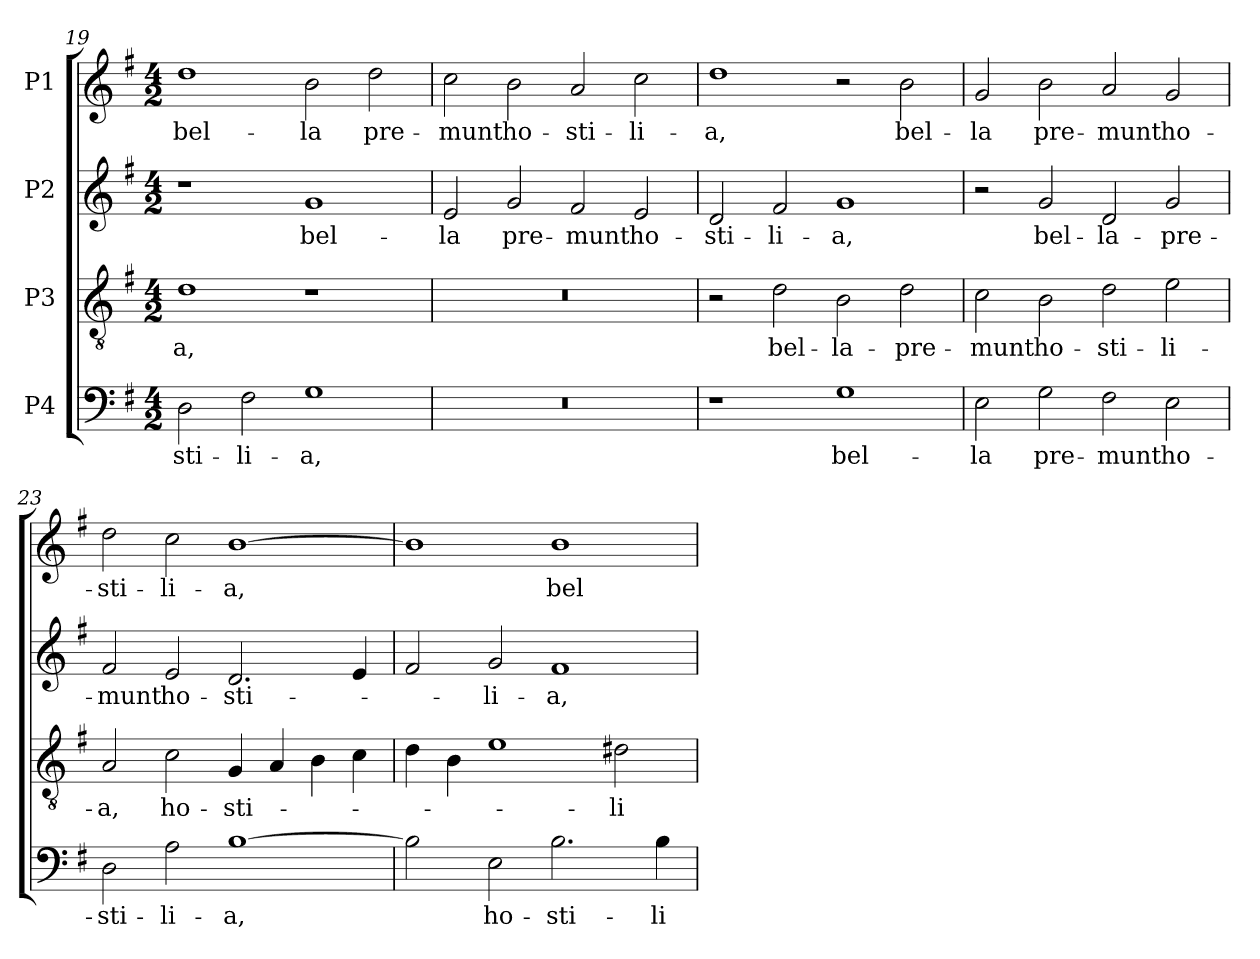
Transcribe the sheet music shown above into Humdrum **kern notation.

**kern	**text	**kern	**text	**kern	**text	**kern	**text
*part4	*part4	*part3	*part3	*part2	*part2	*part1	*part1
*staff4	*staff4	*staff3	*staff3	*staff2	*staff2	*staff1	*staff1
*I"P4	*	*I"P3	*	*I"P2	*	*I"P1	*
*clefF4	*	*clefGv2	*	*clefG2	*	*clefG2	*
*	*	*ITrd7c12	*	*	*	*	*
*k[f#]	*	*k[f#]	*	*k[f#]	*	*k[f#]	*
*G:	*	*G:	*	*G:	*	*G:	*
*M4/2	*	*M4/2	*	*M4/2	*	*M4/2	*
=19	=19	=19	=19	=19	=19	=19	=19
!	!LO:LY:b:color=#000000	!	!	!	!	!	!
!	!	!	!LO:LY:b:color=#000000	!	!	!	!
!	!	!	!	!	!	!	!LO:LY:b:color=#000000
2Di\	-sti-	1Di	-a,	1r	.	1ddi	bel-
!	!LO:LY:b:color=#000000	!	!	!	!	!	!
2F#i\	-li-	.	.	.	.	.	.
!	!LO:LY:b:color=#000000	!	!	!	!	!	!
!	!	!	!	!	!LO:LY:b:color=#000000	!	!
!	!	!	!	!	!	!	!LO:LY:b:color=#000000
1Gi	-a,	1r	.	1gi	bel-	2bi\	-la
!	!	!	!	!	!	!	!LO:LY:b:color=#000000
.	.	.	.	.	.	2ddi\	pre-
=20	=20	=20	=20	=20	=20	=20	=20
!LO:N:vis=1	!	!LO:N:vis=1	!	!	!	!	!
!	!	!	!	!	!LO:LY:b:color=#000000	!	!
!	!	!	!	!	!	!	!LO:LY:b:color=#000000
0r	.	0r	.	2ei/	-la	2cci\	-munt
!	!	!	!	!	!LO:LY:b:color=#000000	!	!
!	!	!	!	!	!	!	!LO:LY:b:color=#000000
.	.	.	.	2gi/	pre-	2bi\	ho-
!	!	!	!	!	!LO:LY:b:color=#000000	!	!
!	!	!	!	!	!	!	!LO:LY:b:color=#000000
.	.	.	.	2f#i/	-munt	2ai/	-sti-
!	!	!	!	!	!LO:LY:b:color=#000000	!	!
!	!	!	!	!	!	!	!LO:LY:b:color=#000000
.	.	.	.	2ei/	ho-	2cci\	-li-
!!LO:LB:g=z
=21	=21	=21	=21	=21	=21	=21	=21
!	!	!	!	!	!LO:LY:b:color=#000000	!	!
!	!	!	!	!	!	!	!LO:LY:b:color=#000000
1r	.	2r	.	2di/	-sti-	1ddi	-a,
!	!	!	!LO:LY:b:color=#000000	!	!	!	!
!	!	!	!	!	!LO:LY:b:color=#000000	!	!
.	.	2Di\	bel-	2f#i/	-li-	.	.
!	!LO:LY:b:color=#000000	!	!	!	!	!	!
!	!	!	!LO:LY:b:color=#000000	!	!	!	!
!	!	!	!	!	!LO:LY:b:color=#000000	!	!
1Gi	bel-	2BBi\	-la-	1gi	-a,	2r	.
!	!	!	!LO:LY:b:color=#000000	!	!	!	!
!	!	!	!	!	!	!	!LO:LY:b:color=#000000
.	.	2Di\	-pre-	.	.	2bi\	bel-
=22	=22	=22	=22	=22	=22	=22	=22
!	!LO:LY:b:color=#000000	!	!	!	!	!	!
!	!	!	!LO:LY:b:color=#000000	!	!	!	!
!	!	!	!	!	!	!	!LO:LY:b:color=#000000
2Ei\	-la	2Ci\	-munt	2r	.	2gi/	-la
!	!LO:LY:b:color=#000000	!	!	!	!	!	!
!	!	!	!LO:LY:b:color=#000000	!	!	!	!
!	!	!	!	!	!LO:LY:b:color=#000000	!	!
!	!	!	!	!	!	!	!LO:LY:b:color=#000000
2Gi\	pre-	2BBi\	ho-	2gi/	bel-	2bi\	pre-
!	!LO:LY:b:color=#000000	!	!	!	!	!	!
!	!	!	!LO:LY:b:color=#000000	!	!	!	!
!	!	!	!	!	!LO:LY:b:color=#000000	!	!
!	!	!	!	!	!	!	!LO:LY:b:color=#000000
2F#i\	-munt	2Di\	-sti-	2di/	-la-	2ai/	-munt
!	!LO:LY:b:color=#000000	!	!	!	!	!	!
!	!	!	!LO:LY:b:color=#000000	!	!	!	!
!	!	!	!	!	!LO:LY:b:color=#000000	!	!
!	!	!	!	!	!	!	!LO:LY:b:color=#000000
2Ei\	ho-	2Ei\	-li-	2gi/	-pre-	2gi/	ho-
=23	=23	=23	=23	=23	=23	=23	=23
!	!LO:LY:b:color=#000000	!	!	!	!	!	!
!	!	!	!LO:LY:b:color=#000000	!	!	!	!
!	!	!	!	!	!LO:LY:b:color=#000000	!	!
!	!	!	!	!	!	!	!LO:LY:b:color=#000000
2Di\	-sti-	2AAi/	-a,	2f#i/	-munt	2ddi\	-sti-
!	!LO:LY:b:color=#000000	!	!	!	!	!	!
!	!	!	!LO:LY:b:color=#000000	!	!	!	!
!	!	!	!	!	!LO:LY:b:color=#000000	!	!
!	!	!	!	!	!	!	!LO:LY:b:color=#000000
2Ai\	-li-	2Ci\	ho-	2ei/	ho-	2cci\	-li-
!	!LO:LY:b:color=#000000	!	!	!	!	!	!
!	!	!	!LO:LY:b:color=#000000	!	!	!	!
!	!	!	!	!	!LO:LY:b:color=#000000	!	!
!	!	!	!	!	!	!	!LO:LY:b:color=#000000
[1Bi	-a,	4GGi/	-sti-	2.di/	-sti-	[1bi	-a,
.	.	4AAi/	.	.	.	.	.
.	.	4BBi\	.	.	.	.	.
.	.	4Ci\	.	4ei/	.	.	.
=24	=24	=24	=24	=24	=24	=24	=24
2Bi\]	.	4Di\	.	2f#i/	.	1bi]	.
.	.	4BBi\	.	.	.	.	.
!	!LO:LY:b:color=#000000	!	!	!	!	!	!
!	!	!	!	!	!LO:LY:b:color=#000000	!	!
2Ei\	ho-	1Ei	.	2gi/	-li-	.	.
!	!LO:LY:b:color=#000000	!	!	!	!	!	!
!	!	!	!	!	!LO:LY:b:color=#000000	!	!
!	!	!	!	!	!	!	!LO:LY:b:color=#000000
2.Bi\	-sti-	.	.	1f#i	-a,	1bi	bel-
!	!	!	!LO:LY:b:color=#000000	!	!	!	!
.	.	2D#Xi\	-li-	.	.	.	.
!	!LO:LY:b:color=#000000	!	!	!	!	!	!
4Bi\	-li-	.	.	.	.	.	.
=	=	=	=	=	=	=	=
*-	*-	*-	*-	*-	*-	*-	*-
